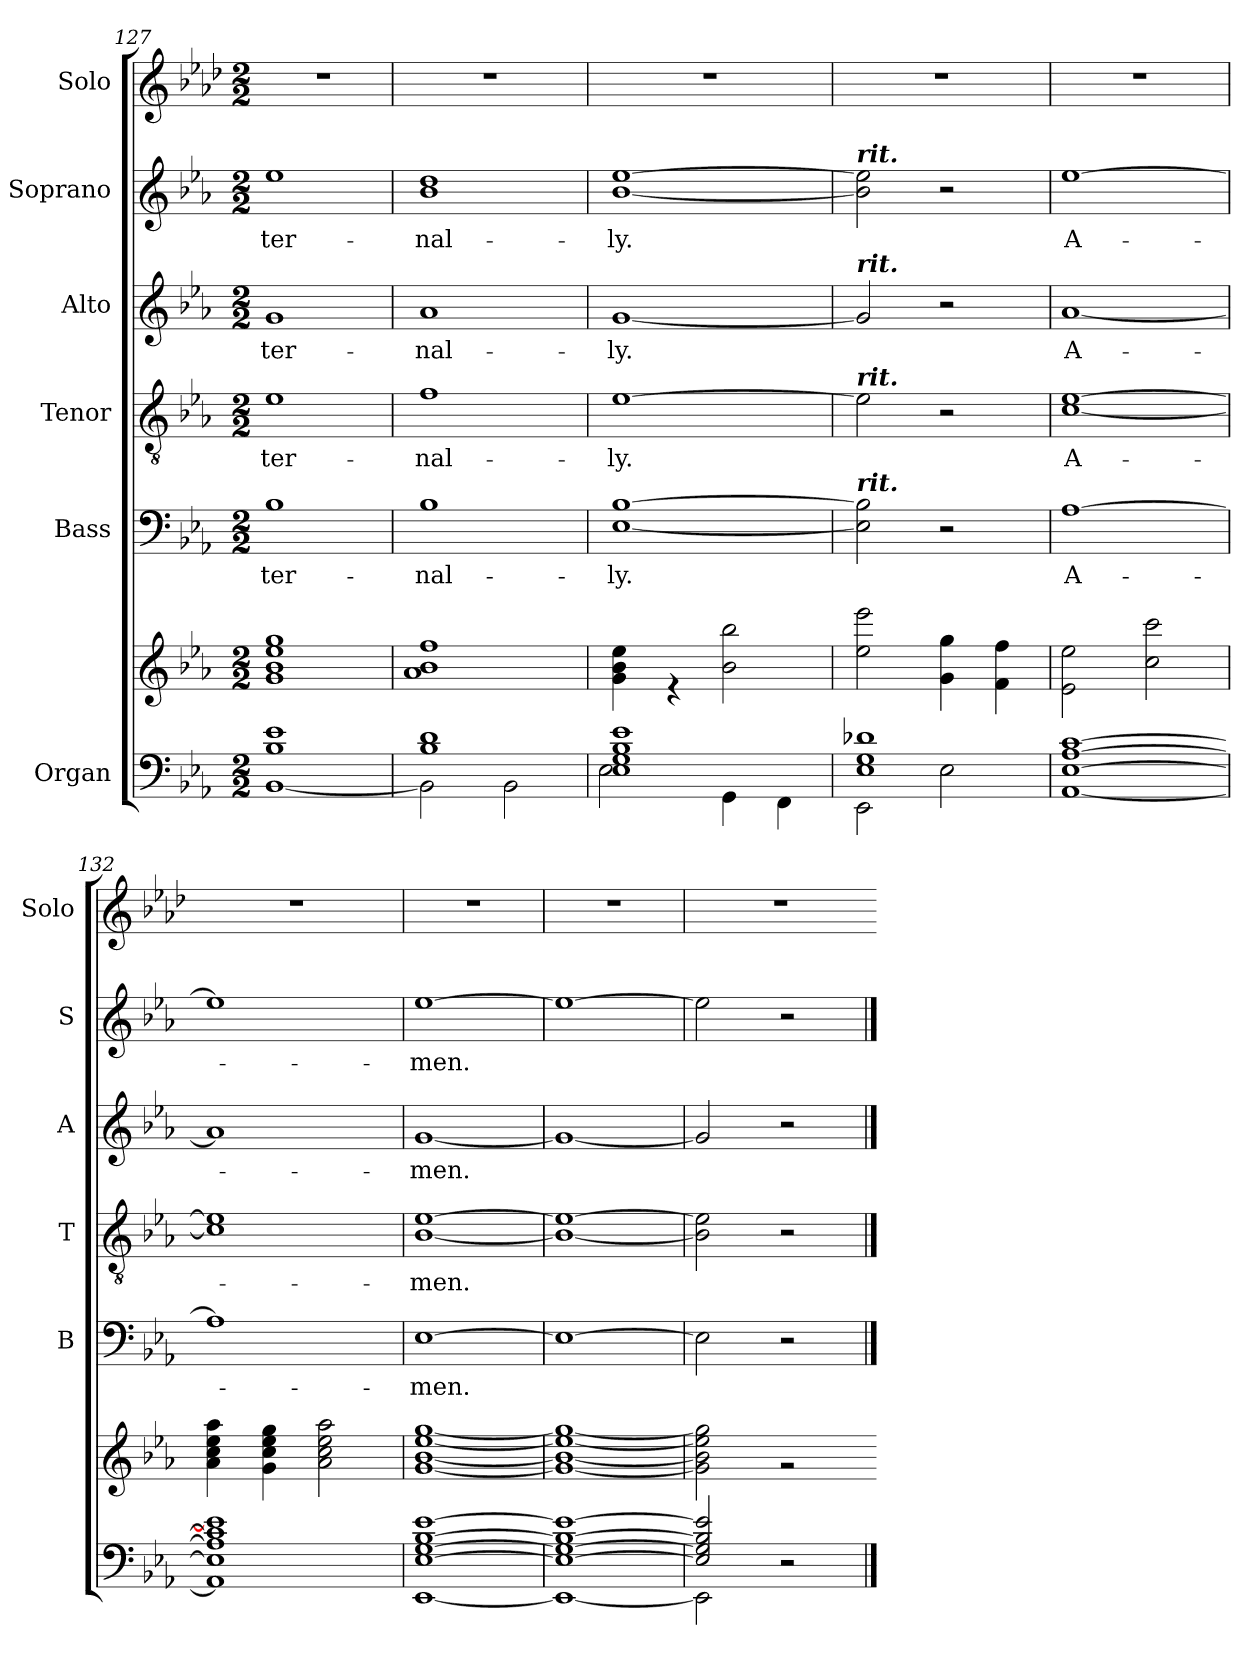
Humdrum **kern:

**kern	**kern	**kern	**text	**kern	**text	**kern	**text	**kern	**text	**kern
*part6	*part6	*part5	*part5	*part4	*part4	*part3	*part3	*part2	*part2	*part1
*staff7	*staff6	*staff5	*staff5	*staff4	*staff4	*staff3	*staff3	*staff2	*staff2	*staff1
*I"Organ	*	*I"Bass	*	*I"Tenor	*	*I"Alto	*	*I"Soprano	*	*I"Solo
*	*	*I'B	*	*I'T	*	*I'A	*	*I'S	*	*I'Solo
*clefF4	*clefG2	*clefF4	*	*clefGv2	*	*clefG2	*	*clefG2	*	*clefG2
*k[b-e-a-]	*k[b-e-a-]	*k[b-e-a-]	*	*k[b-e-a-]	*	*k[b-e-a-]	*	*k[b-e-a-]	*	*k[b-e-a-d-]
*E-:	*E-:	*E-:	*	*E-:	*	*E-:	*	*E-:	*	*A-:
*M2/2	*M2/2	*M2/2	*	*M2/2	*	*M2/2	*	*M2/2	*	*M2/2
=127	=127	=127	=127	=127	=127	=127	=127	=127	=127	=127
*^	*^	*	*	*	*	*	*	*	*	*
!	!	!	!	!	!LO:LY:b	!	!LO:LY:b	!	!LO:LY:b	!	!LO:LY:b	!
1B-/ 1e-/	[1BB-\	1ryy	1g\ 1b-\ 1ee-\ 1gg\	1B-	-ter-	1e-	-ter-	1g	-ter-	1ee-	-ter-	1r
=128	=128	=128	=128	=128	=128	=128	=128	=128	=128	=128	=128	=128
!	!	!	!	!	!LO:LY:b	!	!LO:LY:b	!	!LO:LY:b	!	!LO:LY:b	!
1B-/ 1d/	2BB-\]	1ryy	1a-\ 1b-\ 1ff\	1B-	-nal-	1f	-nal-	1a-	-nal-	1b- 1dd	-nal-	1r
.	2BB-\	.	.	.	.	.	.	.	.	.	.	.
=129	=129	=129	=129	=129	=129	=129	=129	=129	=129	=129	=129	=129
!	!	!	!	!	!LO:LY:b	!	!LO:LY:b	!	!LO:LY:b	!	!LO:LY:b	!
1E-/ 1G/ 1B-/ 1e-/	2E-\	1ryy	4g\ 4b-\ 4ee-\	[1E- [1B-	-ly.	[1e-	-ly.	[1g	-ly.	[1b- [1ee-	-ly.	1r
.	.	.	4r	.	.	.	.	.	.	.	.	.
.	4GG\	.	2b-\ 2bb-\	.	.	.	.	.	.	.	.	.
.	4FF\	.	.	.	.	.	.	.	.	.	.	.
=130	=130	=130	=130	=130	=130	=130	=130	=130	=130	=130	=130	=130
!	!	!	!	!	!	!	!	!	!	!LO:TX:a:Bi:t=rit.	!	!
!	!	!	!	!	!	!	!	!LO:TX:a:Bi:t=rit.	!	!	!	!
!	!	!	!	!	!	!LO:TX:a:Bi:t=rit.	!	!	!	!	!	!
!	!	!	!	!LO:TX:a:Bi:t=rit.	!	!	!	!	!	!	!	!
1E-/ 1G/ 1d-X/	2EE-\	1ryy	2ee-\ 2eee-\	2E-] 2B-]	.	2e-]	.	2g]	.	2b-] 2ee-]	.	1r
.	2E-\	.	4g\ 4gg\	2r	.	2r	.	2r	.	2r	.	.
.	.	.	4f\ 4ff\	.	.	.	.	.	.	.	.	.
=131	=131	=131	=131	=131	=131	=131	=131	=131	=131	=131	=131	=131
!	!	!	!	!	!LO:LY:b	!	!LO:LY:b	!	!LO:LY:b	!	!LO:LY:b	!
[1E-/ [1A-/ [1c/	[1AA-\	1ryy	2e-\ 2ee-\	[1A-	A-	[1c [1e-	A-	[1a-	A-	[1ee-	A-	1r
.	.	.	2cc\ 2ccc\	.	.	.	.	.	.	.	.	.
=132	=132	=132	=132	=132	=132	=132	=132	=132	=132	=132	=132	=132
1E-/] 1A-/] 1c/] 1e-/]	1AA-\]	1ryy	4a-\ 4cc\ 4ee-\ 4aa-\	1A-]	.	1c] 1e-]	.	1a-]	.	1ee-]	.	1r
.	.	.	4g\ 4cc\ 4ee-\ 4gg\	.	.	.	.	.	.	.	.	.
.	.	.	2a-\ 2cc\ 2ee-\ 2aa-\	.	.	.	.	.	.	.	.	.
=133	=133	=133	=133	=133	=133	=133	=133	=133	=133	=133	=133	=133
!	!	!	!	!	!LO:LY:b	!	!LO:LY:b	!	!LO:LY:b	!	!LO:LY:b	!
[1E-/ [1G/ [1B-/ [1e-/	[1EE-\	1ryy	[1g\ [1b-\ [1ee-\ [1gg\	[1E-	men.	[1B- [1e-	men.	[1g	men.	[1ee-	men.	1r
=134	=134	=134	=134	=134	=134	=134	=134	=134	=134	=134	=134	=134
1E-/_ 1G/_ 1B-/_ 1e-/_	1EE-\_	1ryy	1g\_ 1b-\_ 1ee-\_ 1gg\_	1E-_	.	1B-_ 1e-_	.	1g_	.	1ee-_	.	1r
=135	=135	=135	=135	=135	=135	=135	=135	=135	=135	=135	=135	=135
2E-/] 2G/] 2B-/] 2e-/]	2EE-\]	1ryy	2g\] 2b-\] 2ee-\] 2gg\]	2E-]	.	2B-] 2e-]	.	2g]	.	2ee-]	.	1r
2ryy	2r	.	2r	2r	.	2r	.	2r	.	2r	.	.
*v	*v	*	*	*	*	*	*	*	*	*	*	*
*	*v	*v	*	*	*	*	*	*	*	*	*
==	==	==	=	==	=	==	=	==	=	=
*-	*-	*-	*-	*-	*-	*-	*-	*-	*-	*-
